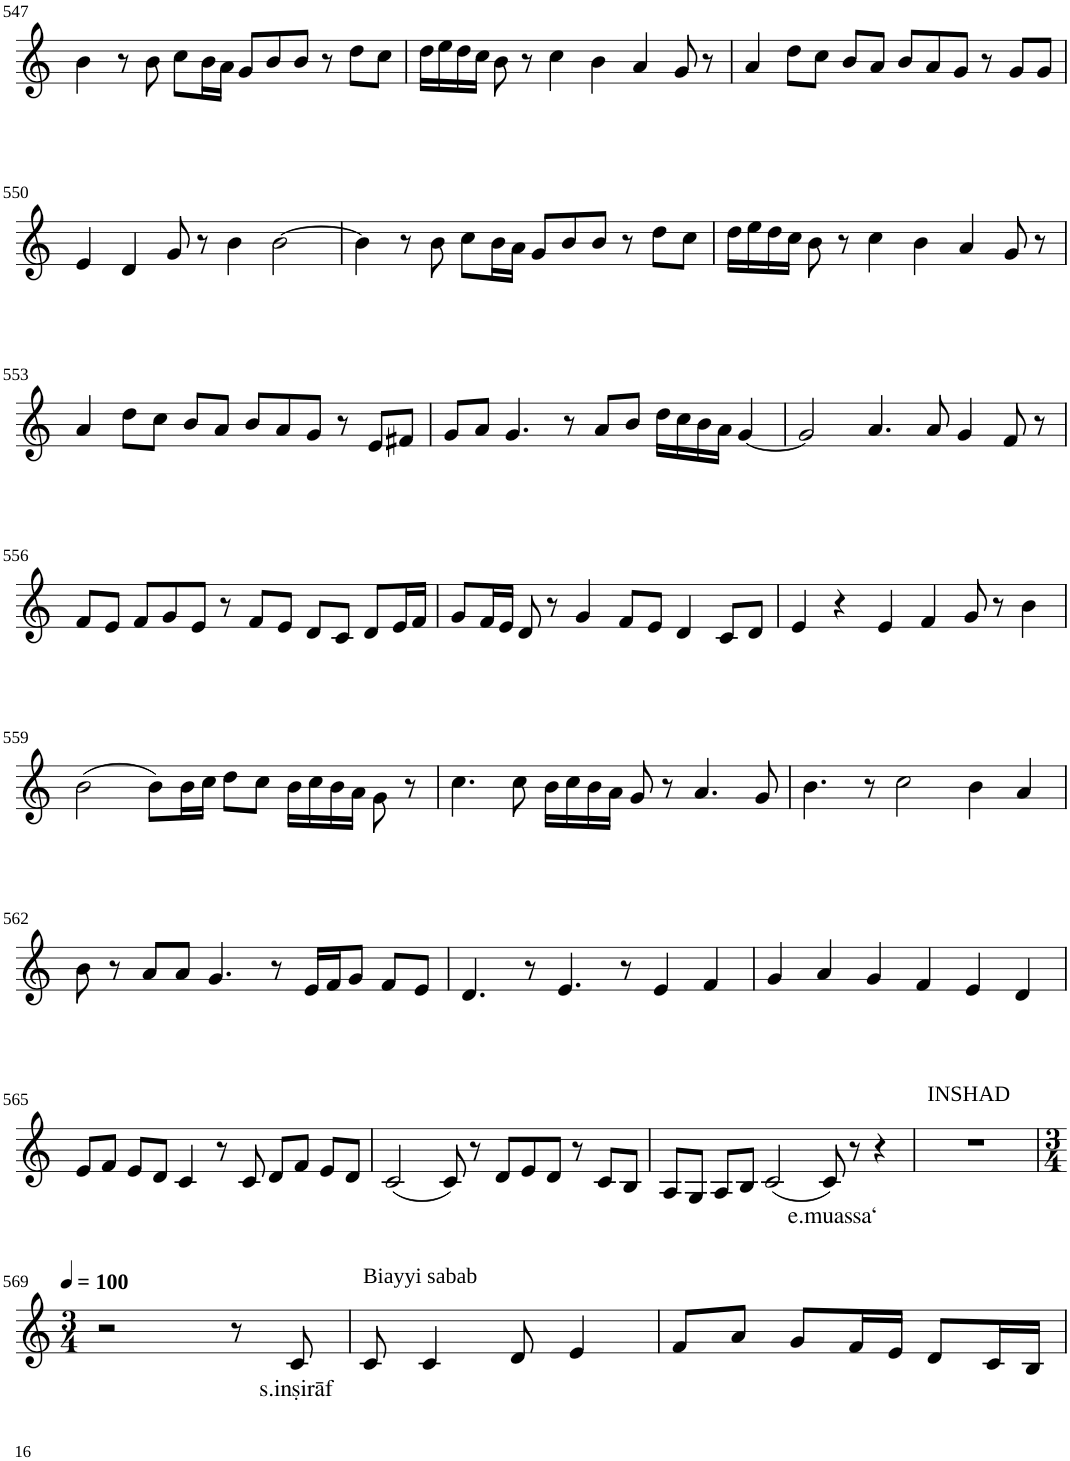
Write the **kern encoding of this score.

**kern	**text
*part1	*part1
*staff1	*staff1
*I"Violin	*
!!LO:PB:g=z
*clefG2	*
*k[]	*
*M6/4	*
=547	=547
4b\	.
8r	.
8b\	.
8cc\L	.
16b\L	.
16a\JJ	.
8g/L	.
8b/	.
8b/J	.
8r	.
8dd\L	.
8cc\J	.
=548	=548
16dd\LL	.
16ee\	.
16dd\	.
16cc\JJ	.
8b\	.
8r	.
4cc\	.
4b\	.
4a/	.
8g/	.
8r	.
=549	=549
4a/	.
8dd\L	.
8cc\J	.
8b/L	.
8a/J	.
8b/L	.
8a/	.
8g/J	.
8r	.
8g/L	.
8g/J	.
!!LO:LB:g=z
=550	=550
4e/	.
4d/	.
8g/	.
8r	.
4b\	.
[2b\	.
=551	=551
4b\]	.
8r	.
8b\	.
8cc\L	.
16b\L	.
16a\JJ	.
8g/L	.
8b/	.
8b/J	.
8r	.
8dd\L	.
8cc\J	.
=552	=552
16dd\LL	.
16ee\	.
16dd\	.
16cc\JJ	.
8b\	.
8r	.
4cc\	.
4b\	.
4a/	.
8g/	.
8r	.
!!LO:LB:g=z
=553	=553
4a/	.
8dd\L	.
8cc\J	.
8b/L	.
8a/J	.
8b/L	.
8a/	.
8g/J	.
8r	.
8e/L	.
8f#X/J	.
=554	=554
8g/L	.
8a/J	.
4.g/	.
8r	.
8a/L	.
8b/J	.
16dd\LL	.
16cc\	.
16b\	.
16a\JJ	.
[4g/	.
=555	=555
2g/]	.
4.a/	.
8a/	.
4g/	.
8f/	.
8r	.
!!LO:LB:g=z
=556	=556
8f/L	.
8e/J	.
8f/L	.
8g/	.
8e/J	.
8r	.
8f/L	.
8e/J	.
8d/L	.
8c/J	.
8d/L	.
16e/L	.
16f/JJ	.
=557	=557
8g/L	.
16f/L	.
16e/JJ	.
8d/	.
8r	.
4g/	.
8f/L	.
8e/J	.
4d/	.
8c/L	.
8d/J	.
=558	=558
4e/	.
4r	.
4e/	.
4f/	.
8g/	.
8r	.
4b\	.
!!LO:LB:g=z
=559	=559
(2b\	.
8b\L)	.
16b\L	.
16cc\JJ	.
8dd\L	.
8cc\J	.
16b\LL	.
16cc\	.
16b\	.
16a\JJ	.
8g\	.
8r	.
=560	=560
4.cc\	.
8cc\	.
16b\LL	.
16cc\	.
16b\	.
16a\JJ	.
8g/	.
8r	.
4.a/	.
8g/	.
=561	=561
4.b\	.
8r	.
2cc\	.
4b\	.
4a/	.
!!LO:LB:g=z
=562	=562
8b\	.
8r	.
8a/L	.
8a/J	.
4.g/	.
8r	.
16e/LL	.
16f/J	.
8g/J	.
8f/L	.
8e/J	.
=563	=563
4.d/	.
8r	.
4.e/	.
8r	.
4e/	.
4f/	.
=564	=564
4g/	.
4a/	.
4g/	.
4f/	.
4e/	.
4d/	.
!!LO:LB:g=z
=565	=565
8e/L	.
8f/J	.
8e/L	.
8d/J	.
4c/	.
8r	.
8c/	.
8d/L	.
8f/J	.
8e/L	.
8d/J	.
=566	=566
(2c/	.
8c/)	.
8r	.
8d/L	.
8e/	.
8d/J	.
8r	.
8c/L	.
8B/J	.
=567	=567
8A/L	.
8G/J	.
8A/L	.
8B/J	.
(2c/	.
!	!LO:LY:b
8c/)	e.muassa‘
8r	.
4r	.
=568	=568
!LO:TX:a:t=INSHAD	!
1.r	.
!!LO:LB:g=z
=569	=569
*M3/4	*
*MM100	*
2r	.
8r	.
!	!LO:LY:b
8c/	s.inṣirāf
=570	=570
!LO:TX:a:t=Biayyi sabab	!
8c/	.
4c/	.
8d/	.
4e/	.
=571	=571
8f/L	.
8a/J	.
8g/L	.
16f/L	.
16e/JJ	.
8d/L	.
16c/L	.
16B/JJ	.
=	=
*-	*-
